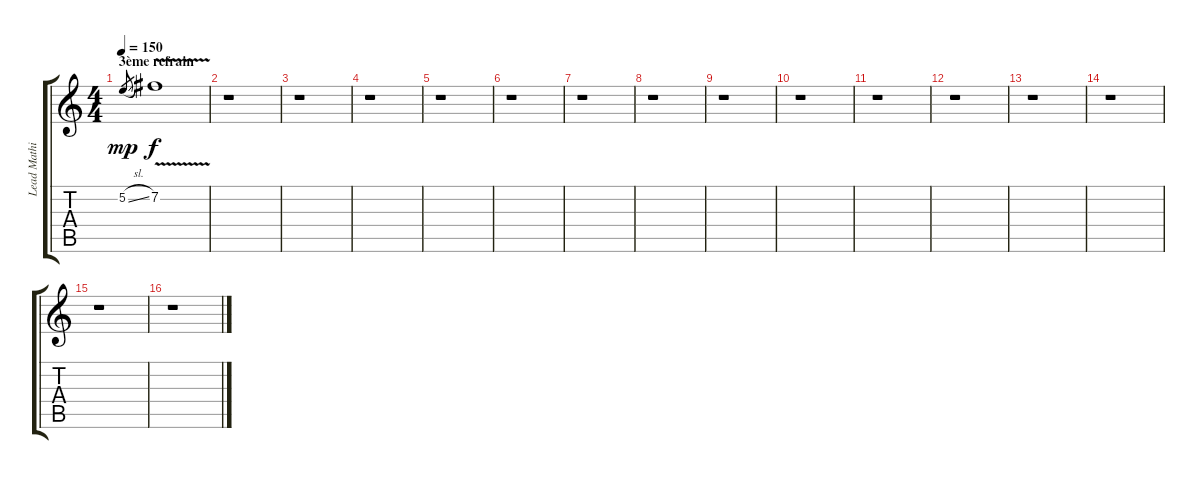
\track ("Lead Mathieu" "Lead Mathi") {instrument distortionguitar}
\staff {score tabs}
\tuning (E4 B3 G3 D3 A2 E2) {hide}
\ts (4 4)
\section ("" "3ème refrain")
\tempo 150
\clef g2
\ks c
5.2{sl}.8{gr dy mp} 7.2{v}.1{dy f} |
r.1 |
r.1 |
r.1 |
r.1 |
r.1 |
r.1 |
r.1 |
r.1 |
r.1 |
r.1 |
r.1 |
r.1 |
r.1 |
r.1 |
r.1
